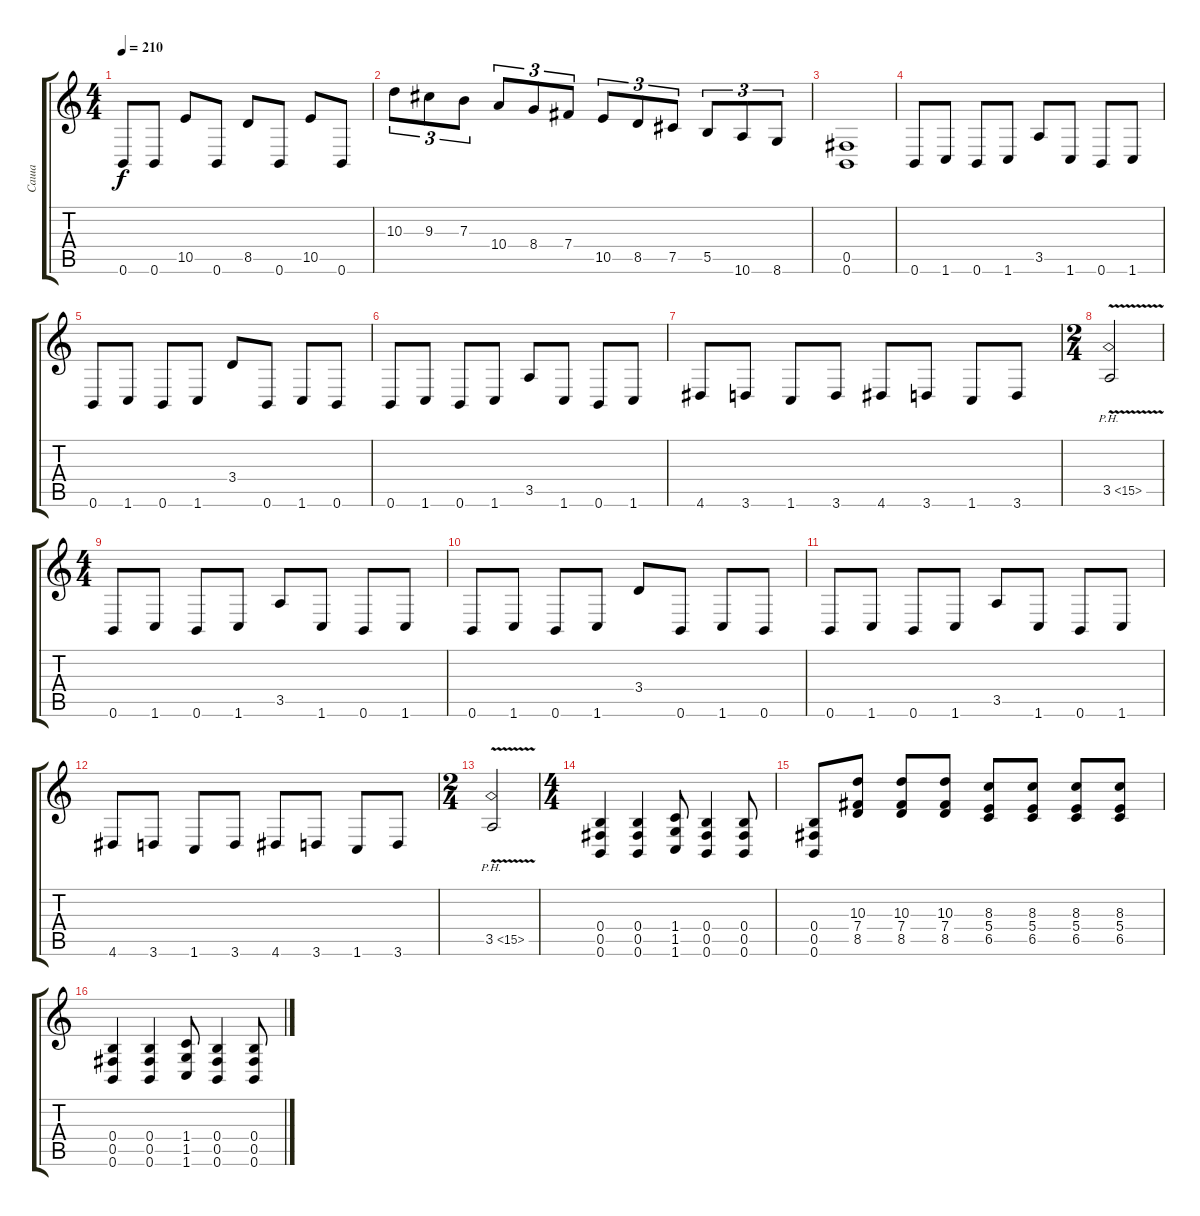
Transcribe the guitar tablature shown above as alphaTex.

\track ("Саша" "Саша") {instrument distortionguitar}
\staff {score tabs}
\tuning (Db4 Ab3 E3 B2 Gb2 B1) {hide}
\ts (4 4)
\tempo 210
\clef g2
\ks c
0.6.8{dy f} 0.6.8 10.5.8 0.6.8 8.5.8 0.6.8 10.5.8 0.6.8 |
10.3.8{tu (3 2)} 9.3.8{tu (3 2)} 7.3.8{tu (3 2)} 10.4.8{tu (3 2)} 8.4.8{tu (3 2)} 7.4.8{tu (3 2)} 10.5.8{tu (3 2)} 8.5.8{tu (3 2)} 7.5.8{tu (3 2)} 5.5.8{tu (3 2)} 10.6.8{tu (3 2)} 8.6.8{tu (3 2)} |
(0.5 0.6).1 |
0.6.8 1.6.8 0.6.8 1.6.8 3.5.8 1.6.8 0.6.8 1.6.8 |
0.6.8 1.6.8 0.6.8 1.6.8 3.4.8 0.6.8 1.6.8 0.6.8 |
0.6.8 1.6.8 0.6.8 1.6.8 3.5.8 1.6.8 0.6.8 1.6.8 |
4.6.8 3.6.8 1.6.8 3.6.8 4.6.8 3.6.8 1.6.8 3.6.8 |
\ts (2 4)
3.5{ph 12 v}.2 |
\ts (4 4)
0.6.8 1.6.8 0.6.8 1.6.8 3.5.8 1.6.8 0.6.8 1.6.8 |
0.6.8 1.6.8 0.6.8 1.6.8 3.4.8 0.6.8 1.6.8 0.6.8 |
0.6.8 1.6.8 0.6.8 1.6.8 3.5.8 1.6.8 0.6.8 1.6.8 |
4.6.8 3.6.8 1.6.8 3.6.8 4.6.8 3.6.8 1.6.8 3.6.8 |
\ts (2 4)
3.5{ph 12 v}.2 |
\ts (4 4)
(0.4 0.5 0.6).4 (0.4 0.5 0.6).4 (1.4 1.5 1.6).8 (0.4 0.5 0.6).4 (0.4 0.5 0.6).8 |
(0.4 0.5 0.6).8 (10.3 7.4 8.5).8 (10.3 7.4 8.5).8 (10.3 7.4 8.5).8 (8.3 5.4 6.5).8 (8.3 5.4 6.5).8 (8.3 5.4 6.5).8 (8.3 5.4 6.5).8 |
(0.4 0.5 0.6).4 (0.4 0.5 0.6).4 (1.4 1.5 1.6).8 (0.4 0.5 0.6).4 (0.4 0.5 0.6).8
